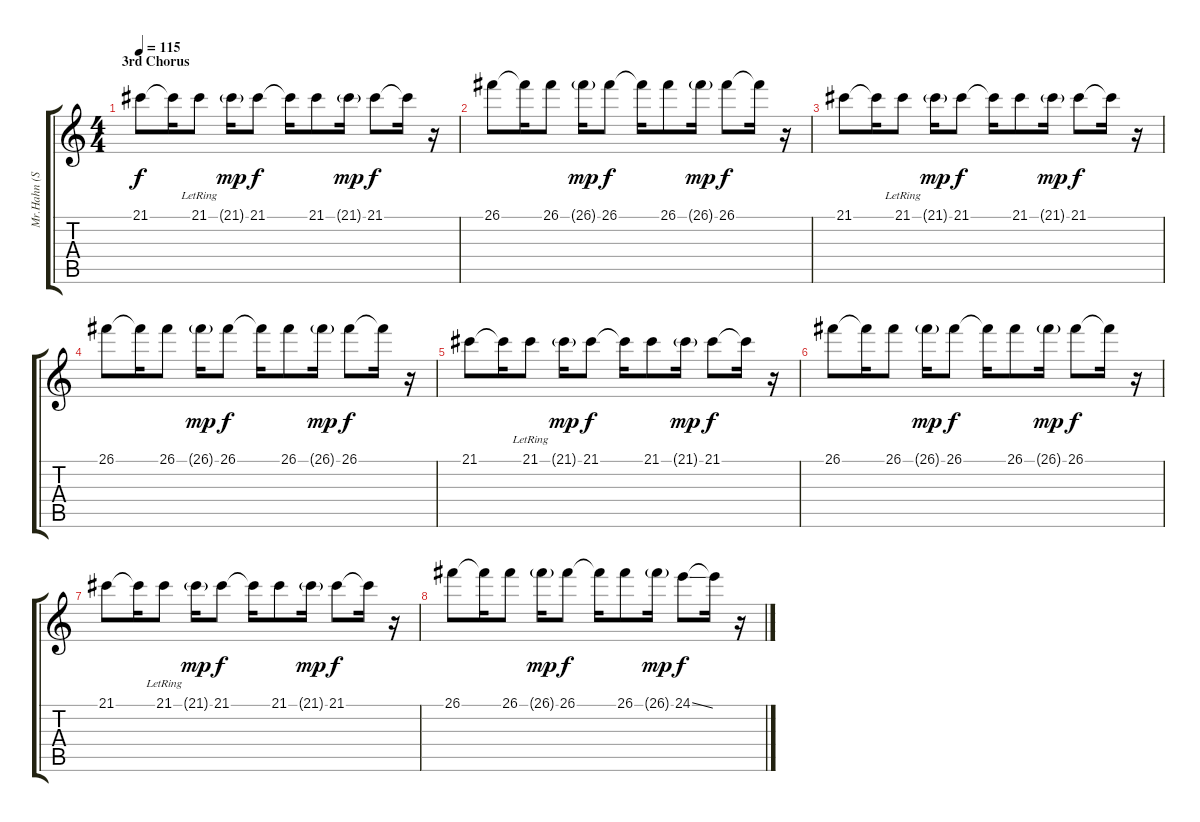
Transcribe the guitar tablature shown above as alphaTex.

\track ("Mr.Hahn (Sampler)" "Mr.Hahn (S") {instrument fx1rain}
\staff {score tabs}
\tuning (E4 B3 G3 D3 A2 E2) {hide}
\ts (4 4)
\section ("" "3rd Chorus")
\tempo 115
\clef g2
\ks c
21.1.8{dy f volume 12 instrument fx1rain} 21.1{t}.16 21.1{lr}.8 21.1{g}.16{dy mp} 21.1.8{dy f} 21.1{t}.16 21.1.8 21.1{g}.16{dy mp} 21.1.8{dy f} 21.1{t}.16 r.16 |
26.1.8 26.1{t}.16 26.1.8 26.1{g}.16{dy mp} 26.1.8{dy f} 26.1{t}.16 26.1.8 26.1{g}.16{dy mp} 26.1.8{dy f} 26.1{t}.16 r.16 |
21.1.8 21.1{t}.16 21.1{lr}.8 21.1{g}.16{dy mp} 21.1.8{dy f} 21.1{t}.16 21.1.8 21.1{g}.16{dy mp} 21.1.8{dy f} 21.1{t}.16 r.16 |
26.1.8 26.1{t}.16 26.1.8 26.1{g}.16{dy mp} 26.1.8{dy f} 26.1{t}.16 26.1.8 26.1{g}.16{dy mp} 26.1.8{dy f} 26.1{t}.16 r.16 |
21.1.8 21.1{t}.16 21.1{lr}.8 21.1{g}.16{dy mp} 21.1.8{dy f} 21.1{t}.16 21.1.8 21.1{g}.16{dy mp} 21.1.8{dy f} 21.1{t}.16 r.16 |
26.1.8 26.1{t}.16 26.1.8 26.1{g}.16{dy mp} 26.1.8{dy f} 26.1{t}.16 26.1.8 26.1{g}.16{dy mp} 26.1.8{dy f} 26.1{t}.16 r.16 |
21.1.8 21.1{t}.16 21.1{lr}.8 21.1{g}.16{dy mp} 21.1.8{dy f} 21.1{t}.16 21.1.8 21.1{g}.16{dy mp} 21.1.8{dy f} 21.1{t}.16 r.16 |
26.1.8 26.1{t}.16 26.1.8 26.1{g}.16{dy mp} 26.1.8{dy f} 26.1{t}.16 26.1.8 26.1{g}.16{dy mp} 24.1{ss}.8{dy f} 24.1{t}.16 r.16
